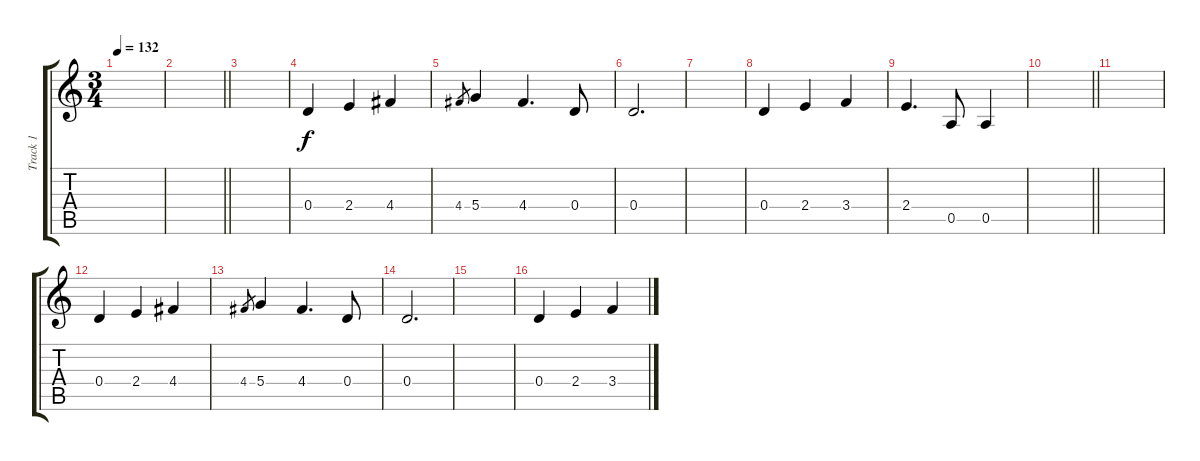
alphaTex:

\track ("Track 1" "Track 1") {instrument overdrivenguitar}
\staff {score tabs}
\tuning (E4 B3 G3 D3 A2 E2) {hide}
\ts (3 4)
\tempo 132
\clef g2
\ks c
|
\barLineRight lightlight
|
|
0.4.4 2.4.4 4.4.4 |
4.4.8{gr} 5.4.4 4.4.4{d} 0.4.8 |
0.4.2{d} |
|
0.4.4 2.4.4 3.4.4 |
2.4.4{d} 0.5.8 0.5.4 |
\barLineRight lightlight
|
|
0.4.4 2.4.4 4.4.4 |
4.4.8{gr} 5.4.4 4.4.4{d} 0.4.8 |
0.4.2{d} |
|
0.4.4 2.4.4 3.4.4
